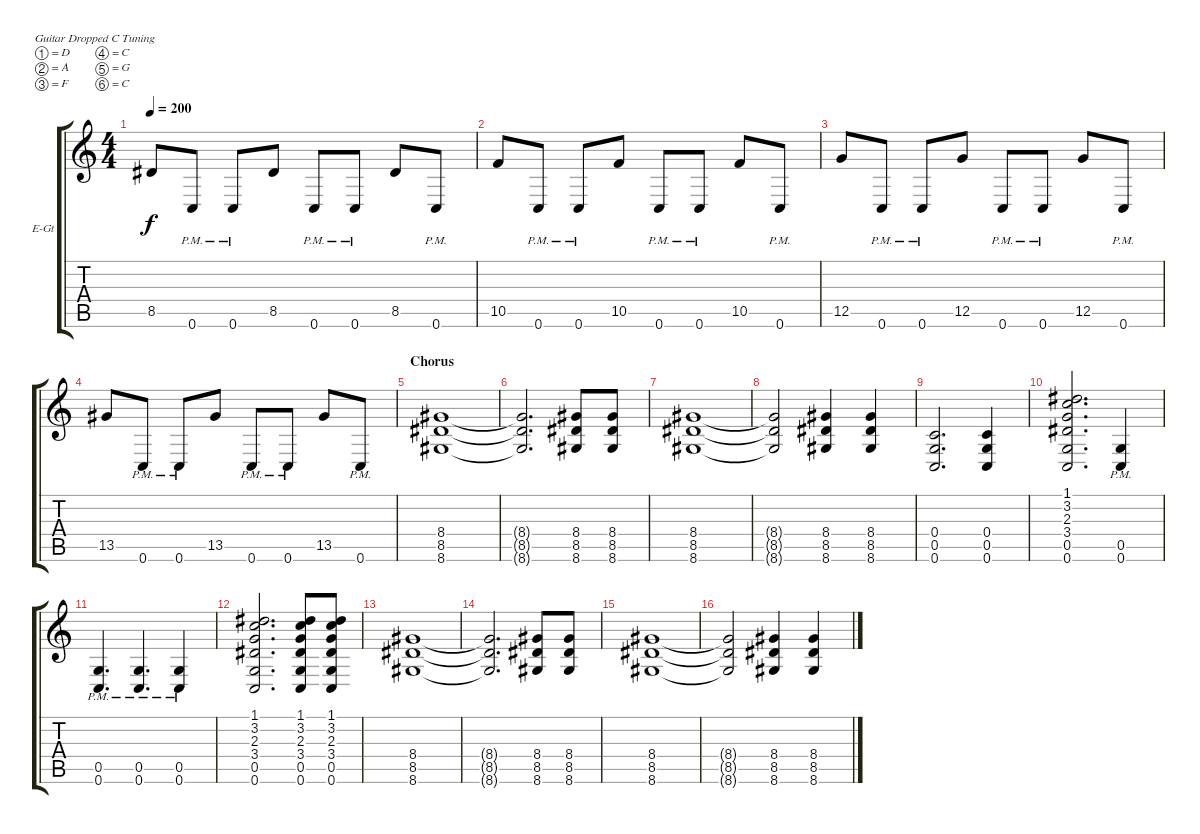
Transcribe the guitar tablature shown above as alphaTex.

\defaultSystemsLayout 4
\bracketExtendMode groupsimilarinstruments
\firstSystemTrackNameOrientation horizontal
\otherSystemsTrackNameOrientation horizontal
\track ("Guitar 1" "E-Gt") {instrument distortionguitar}
\staff {score tabs}
\tuning (D4 A3 F3 C3 G2 C2)
\ts (4 4)
\tempo 200
\clef g2
\ks c
8.5.8{dy f} 0.6{pm}.8 0.6{pm}.8 8.5.8 0.6{pm}.8 0.6{pm}.8 8.5.8 0.6{pm}.8 |
10.5.8 0.6{pm}.8 0.6{pm}.8 10.5.8 0.6{pm}.8 0.6{pm}.8 10.5.8 0.6{pm}.8 |
12.5.8 0.6{pm}.8 0.6{pm}.8 12.5.8 0.6{pm}.8 0.6{pm}.8 12.5.8 0.6{pm}.8 |
13.5.8 0.6{pm}.8 0.6{pm}.8 13.5.8 0.6{pm}.8 0.6{pm}.8 13.5.8 0.6{pm}.8 |
\section ("" "Chorus")
(8.6 8.5 8.4).1 |
(8.4{t} 8.5{t} 8.6{t}).2{d} (8.6 8.4 8.5).8 (8.6 8.4 8.5).8 |
(8.6 8.5 8.4).1 |
(8.4{t} 8.5{t} 8.6{t}).2 (8.6 8.5 8.4).4 (8.4 8.5 8.6).4 |
(0.4 0.5 0.6).2{d} (0.6 0.5 0.4).4 |
(3.4 2.3 3.2 1.1 0.5 0.6).2{d} (0.6{pm} 0.5{pm}).4 |
(0.5{pm} 0.6{pm}).4{d} (0.6{pm} 0.5{pm}).4{d} (0.5{pm} 0.6{pm}).4 |
(3.4 2.3 3.2 1.1 0.5 0.6).2{d} (3.4 2.3 3.2 1.1 0.5 0.6).8 (3.4 2.3 3.2 1.1 0.6 0.5).8 |
(8.6 8.5 8.4).1 |
(8.4{t} 8.5{t} 8.6{t}).2{d} (8.6 8.4 8.5).8 (8.6 8.4 8.5).8 |
(8.6 8.5 8.4).1 |
(8.4{t} 8.5{t} 8.6{t}).2 (8.6 8.5 8.4).4 (8.4 8.5 8.6).4
